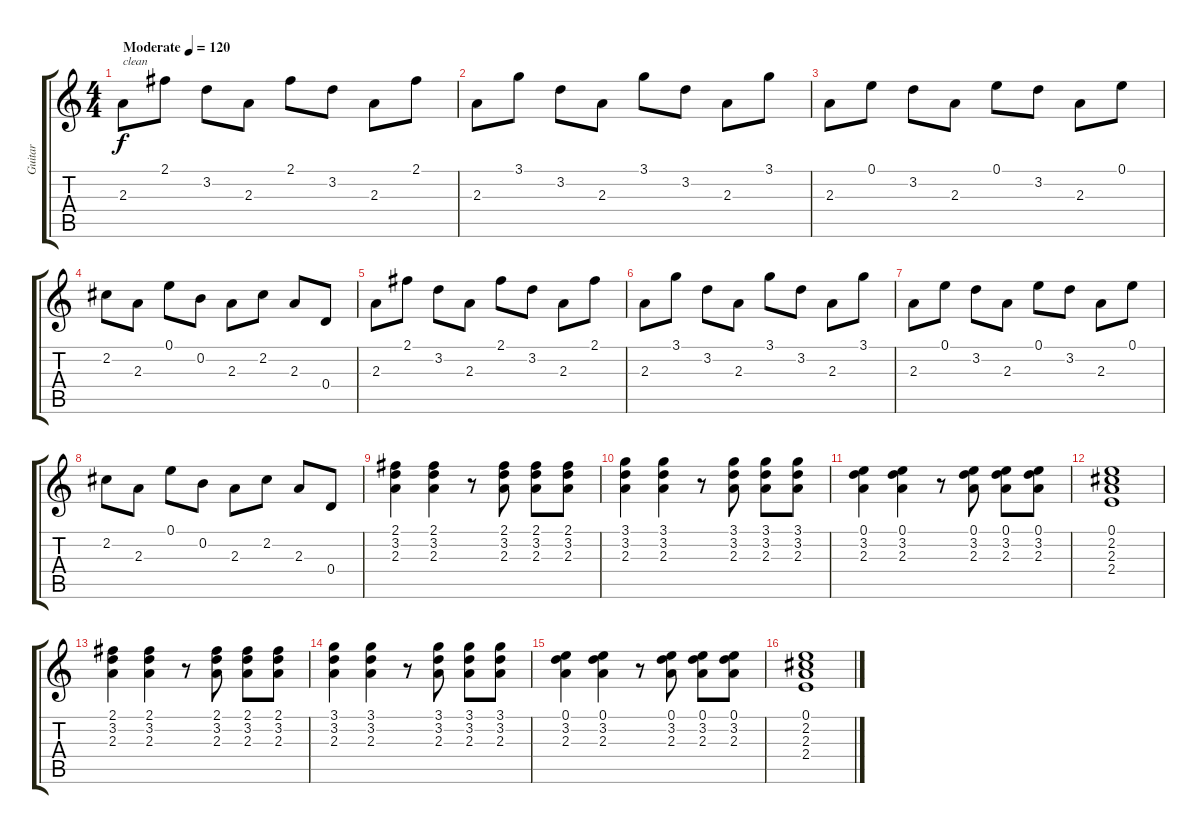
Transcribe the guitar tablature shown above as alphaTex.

\track ("Guitar" "Guitar") {instrument electricguitarclean}
\staff {score tabs}
\tuning (E4 B3 G3 D3 A2 E2) {hide}
\ts (4 4)
\tempo (120 "Moderate")
\clef g2
\ks c
2.3.8{txt "clean" dy f instrument electricguitarclean} 2.1.8 3.2.8 2.3.8 2.1.8 3.2.8 2.3.8 2.1.8 |
2.3.8 3.1.8 3.2.8 2.3.8 3.1.8 3.2.8 2.3.8 3.1.8 |
2.3.8 0.1.8 3.2.8 2.3.8 0.1.8 3.2.8 2.3.8 0.1.8 |
2.2.8 2.3.8 0.1.8 0.2.8 2.3.8 2.2.8 2.3.8 0.4.8 |
2.3.8 2.1.8 3.2.8 2.3.8 2.1.8 3.2.8 2.3.8 2.1.8 |
2.3.8 3.1.8 3.2.8 2.3.8 3.1.8 3.2.8 2.3.8 3.1.8 |
2.3.8 0.1.8 3.2.8 2.3.8 0.1.8 3.2.8 2.3.8 0.1.8 |
2.2.8 2.3.8 0.1.8 0.2.8 2.3.8 2.2.8 2.3.8 0.4.8 |
(2.1 3.2 2.3).4 (2.1 3.2 2.3).4 r.8 (2.1 3.2 2.3).8 (2.1 3.2 2.3).8 (2.1 3.2 2.3).8 |
(3.1 3.2 2.3).4 (3.1 3.2 2.3).4 r.8 (3.1 3.2 2.3).8 (3.1 3.2 2.3).8 (3.1 3.2 2.3).8 |
(0.1 3.2 2.3).4 (0.1 3.2 2.3).4 r.8 (0.1 3.2 2.3).8 (0.1 3.2 2.3).8 (0.1 3.2 2.3).8 |
(0.1 2.2 2.3 2.4).1 |
(2.1 3.2 2.3).4 (2.1 3.2 2.3).4 r.8 (2.1 3.2 2.3).8 (2.1 3.2 2.3).8 (2.1 3.2 2.3).8 |
(3.1 3.2 2.3).4 (3.1 3.2 2.3).4 r.8 (3.1 3.2 2.3).8 (3.1 3.2 2.3).8 (3.1 3.2 2.3).8 |
(0.1 3.2 2.3).4 (0.1 3.2 2.3).4 r.8 (0.1 3.2 2.3).8 (0.1 3.2 2.3).8 (0.1 3.2 2.3).8 |
(0.1 2.2 2.3 2.4).1
